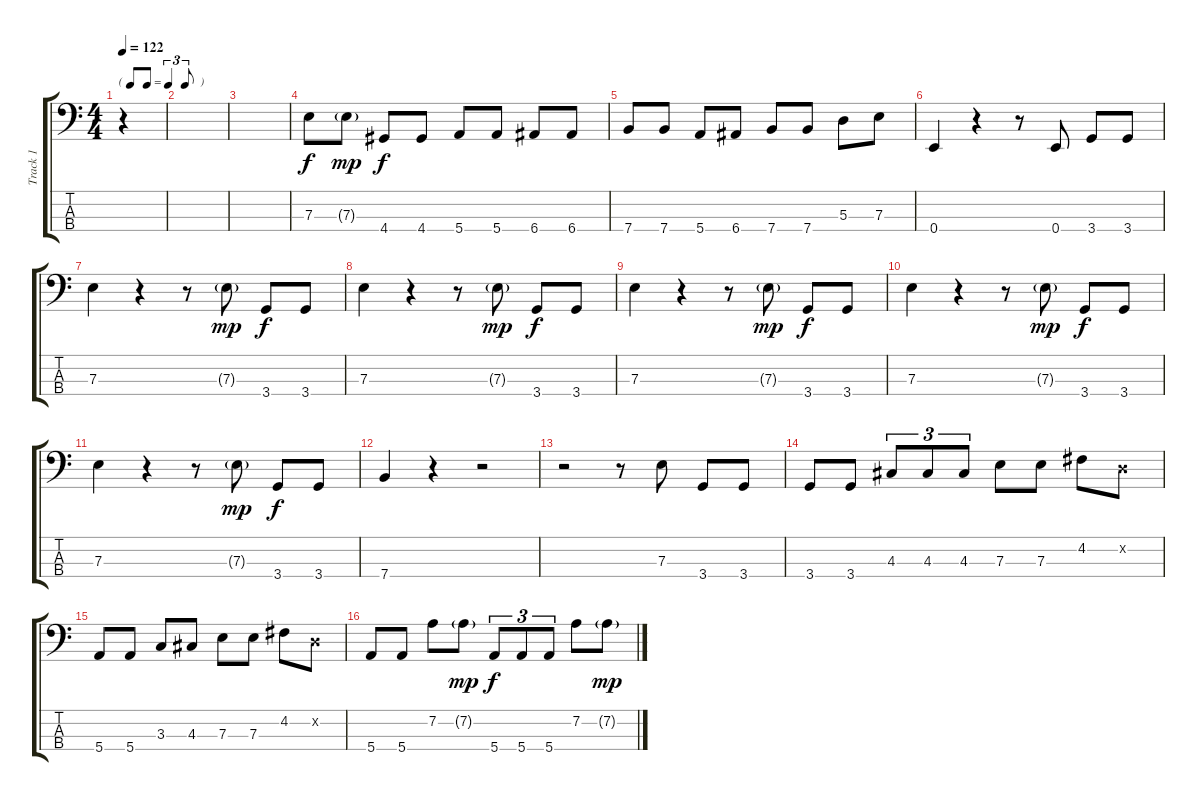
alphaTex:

\track ("Track 1" "Track 1") {instrument electricbassfinger}
\staff {score tabs}
\tuning (G2 D2 A1 E1) {hide}
\ts (4 4)
\tf triplet8th
\tempo 122
\clef f4
\ks c
r.4{dy f instrument electricbassfinger} |
|
|
7.3.8 7.3{g}.8{dy mp} 4.4.8{dy f} 4.4.8 5.4.8 5.4.8 6.4.8 6.4.8 |
7.4.8 7.4.8 5.4.8 6.4.8 7.4.8 7.4.8 5.3.8 7.3.8 |
0.4.4 r.4 r.8 0.4.8 3.4.8 3.4.8 |
7.3.4 r.4 r.8 7.3{g}.8{dy mp} 3.4.8{dy f} 3.4.8 |
7.3.4 r.4 r.8 7.3{g}.8{dy mp} 3.4.8{dy f} 3.4.8 |
7.3.4 r.4 r.8 7.3{g}.8{dy mp} 3.4.8{dy f} 3.4.8 |
7.3.4 r.4 r.8 7.3{g}.8{dy mp} 3.4.8{dy f} 3.4.8 |
7.3.4 r.4 r.8 7.3{g}.8{dy mp} 3.4.8{dy f} 3.4.8 |
7.4.4 r.4 r.2 |
r.2 r.8 7.3.8 3.4.8 3.4.8 |
3.4.8 3.4.8 4.3.8{tu (3 2)} 4.3.8{tu (3 2)} 4.3.8{tu (3 2)} 7.3.8 7.3.8 4.2.8 0.2{x}.8 |
5.4.8 5.4.8 3.3.8 4.3.8 7.3.8 7.3.8 4.2.8 0.2{x}.8 |
5.4.8 5.4.8 7.2.8 7.2{g}.8{dy mp} 5.4.8{tu (3 2) dy f} 5.4.8{tu (3 2)} 5.4.8{tu (3 2)} 7.2.8 7.2{g}.8{dy mp}
